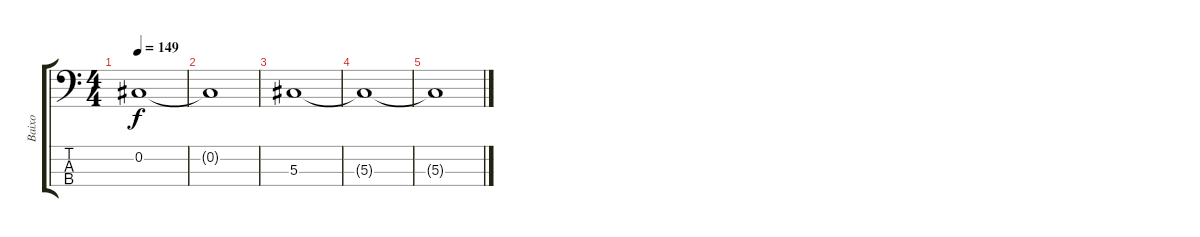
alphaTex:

\track ("Baixo" "Baixo") {instrument electricbassfinger}
\staff {score tabs}
\tuning (Gb2 Db2 Ab1 Eb1) {hide}
\ts (4 4)
\tempo 149
\clef f4
\ks c
0.2{t}.1{dy f} |
0.2{t}.1 |
5.3.1 |
5.3{t}.1 |
5.3{t}.1
